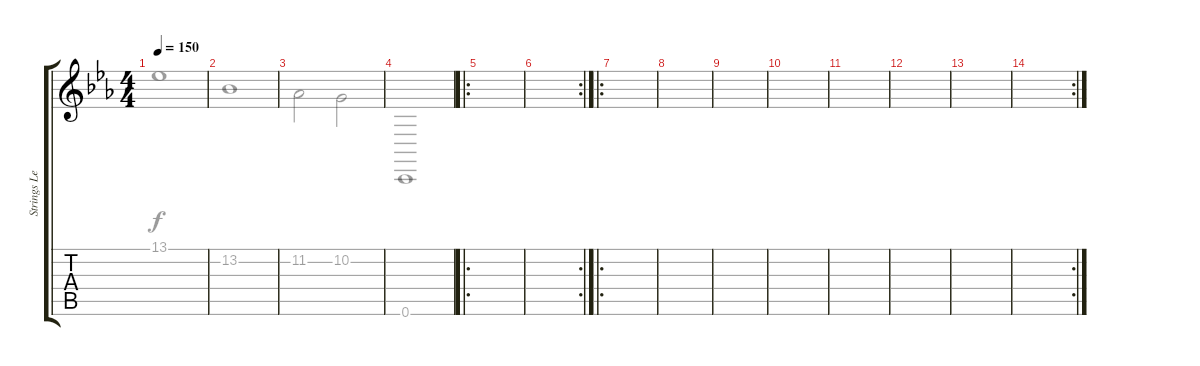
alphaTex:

\track ("Strings Lead 2" "Strings Le") {instrument stringensemble1}
\staff {score tabs}
\tuning (D4 A3 F3 C3 G2 C2) {hide}
\voice
\ts (4 4)
\tempo 150
\clef g2
\ks cminor
|
|
|
|
\ro
|
\rc 2
|
\ro
|
|
|
|
|
|
|
\rc 2
|
|
\voice
\clef g2
\ks cminor
13.1.1{dy f} |
13.2.1 |
11.2.2 10.2.2 |
0.6.1 |
|
|
|
|
|
|
|
|
|
|
|
